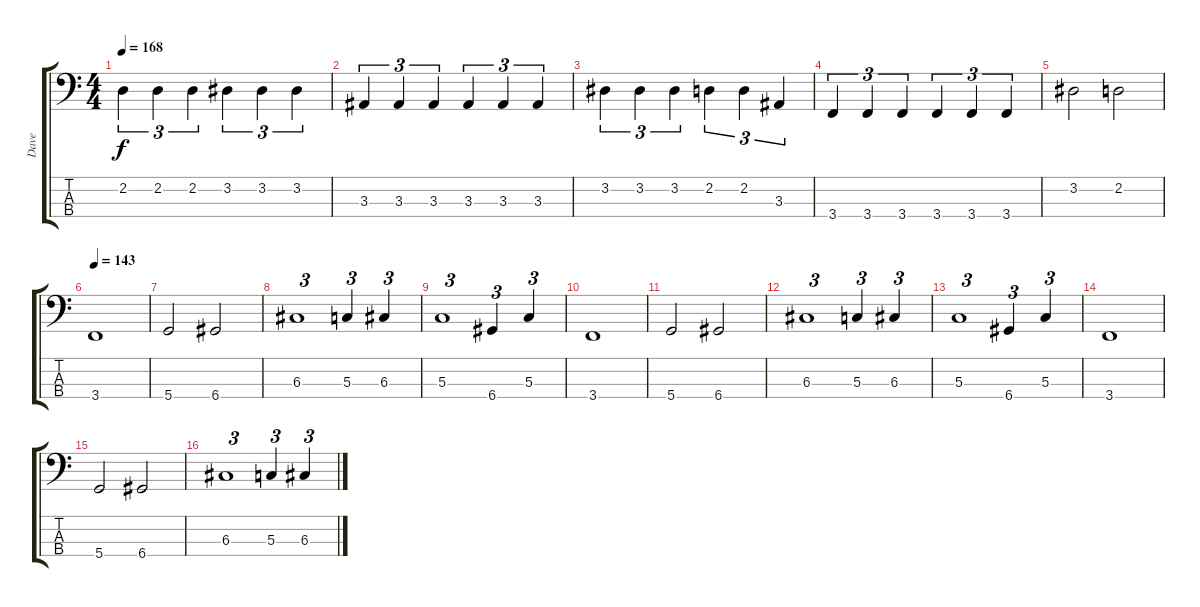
\track ("Dave" "Dave") {instrument electricbasspick}
\staff {score tabs}
\tuning (F2 C2 G1 D1) {hide}
\ts (4 4)
\tempo 168
\clef f4
\ks c
2.2.4{tu (3 2) dy f} 2.2.4{tu (3 2)} 2.2.4{tu (3 2)} 3.2.4{tu (3 2)} 3.2.4{tu (3 2)} 3.2.4{tu (3 2)} |
3.3.4{tu (3 2)} 3.3.4{tu (3 2)} 3.3.4{tu (3 2)} 3.3.4{tu (3 2)} 3.3.4{tu (3 2)} 3.3.4{tu (3 2)} |
3.2.4{tu (3 2)} 3.2.4{tu (3 2)} 3.2.4{tu (3 2)} 2.2.4{tu (3 2)} 2.2.4{tu (3 2)} 3.3.4{tu (3 2)} |
3.4.4{tu (3 2)} 3.4.4{tu (3 2)} 3.4.4{tu (3 2)} 3.4.4{tu (3 2)} 3.4.4{tu (3 2)} 3.4.4{tu (3 2)} |
3.2.2 2.2.2 |
\tempo 143
3.4.1 |
5.4.2 6.4.2 |
6.3.1{tu (3 2)} 5.3.4{tu (3 2)} 6.3.4{tu (3 2)} |
5.3.1{tu (3 2)} 6.4.4{tu (3 2)} 5.3.4{tu (3 2)} |
3.4.1 |
5.4.2 6.4.2 |
6.3.1{tu (3 2)} 5.3.4{tu (3 2)} 6.3.4{tu (3 2)} |
5.3.1{tu (3 2)} 6.4.4{tu (3 2)} 5.3.4{tu (3 2)} |
3.4.1 |
5.4.2 6.4.2 |
6.3.1{tu (3 2)} 5.3.4{tu (3 2)} 6.3.4{tu (3 2)}
